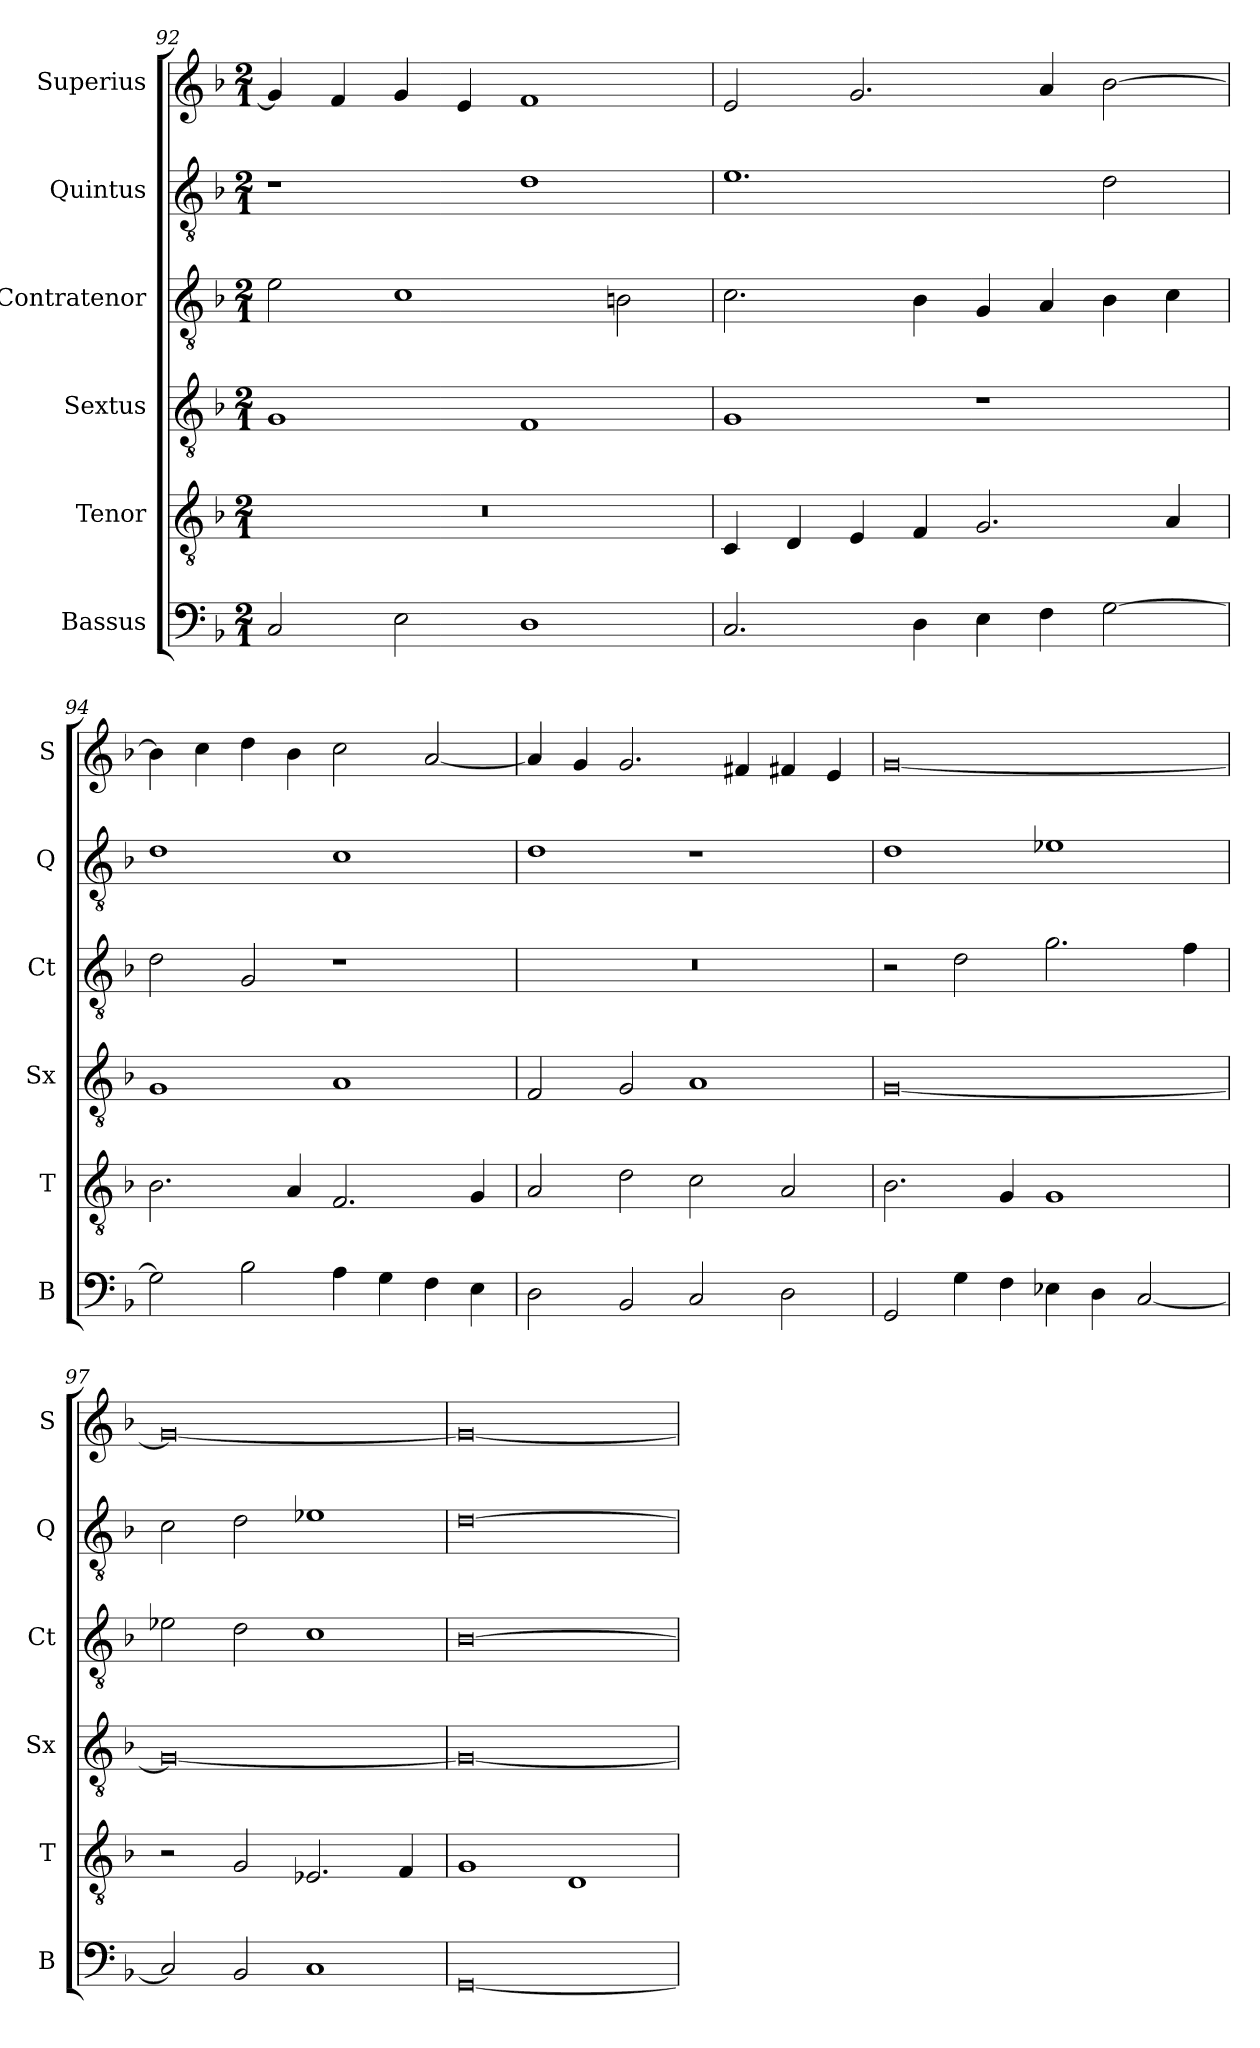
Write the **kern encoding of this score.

**kern	**kern	**kern	**kern	**kern	**kern
*part6	*part5	*part4	*part3	*part2	*part1
*staff6	*staff5	*staff4	*staff3	*staff2	*staff1
*I"Bassus	*I"Tenor	*I"Sextus	*I"Contratenor	*I"Quintus	*I"Superius
*I'B	*I'T	*I'Sx	*I'Ct	*I'Q	*I'S
*clefF4	*clefGv2	*clefGv2	*clefGv2	*clefGv2	*clefG2
*k[b-]	*k[b-]	*k[b-]	*k[b-]	*k[b-]	*k[b-]
*M2/1	*M2/1	*M2/1	*M2/1	*M2/1	*M2/1
=92	=92	=92	=92	=92	=92
2C/	0r	1G	2e\	1r	4g/]
.	.	.	.	.	4f/
2E\	.	.	1c	.	4g/
.	.	.	.	.	4e/
1D	.	1F	.	1d	1f
.	.	.	2Bn\	.	.
=93	=93	=93	=93	=93	=93
2.C/	4C/	1G	2.c\	1.e	2e/
.	4D/	.	.	.	.
.	4E/	.	.	.	2.g/
4D\	4F/	.	4B-\	.	.
4E\	2.G/	1r	4G/	.	.
4F\	.	.	4A/	.	4a/
[2G\	.	.	4B-\	2d\	[2b-\
.	4A/	.	4c\	.	.
=94	=94	=94	=94	=94	=94
2G\]	2.B-\	1G	2d\	1d	4b-\]
.	.	.	.	.	4cc\
2B-\	.	.	2G/	.	4dd\
.	4A/	.	.	.	4b-\
4A\	2.F/	1A	1r	1c	2cc\
4G\	.	.	.	.	.
4F\	.	.	.	.	[2a/
4E\	4G/	.	.	.	.
=95	=95	=95	=95	=95	=95
2D\	2A/	2F/	0r	1d	4a/]
.	.	.	.	.	4g/
2BB-/	2d\	2G/	.	.	2.g/
2C/	2c\	1A	.	1r	.
.	.	.	.	.	4f#X/
2D\	2A/	.	.	.	4f#X/
.	.	.	.	.	4e/
=96	=96	=96	=96	=96	=96
2GG/	2.B-\	[0G	2r	1d	[0g
4G\	.	.	2d\	.	.
4F\	4G/	.	.	.	.
4E-X\	1G	.	2.g\	1e-X	.
4D\	.	.	.	.	.
[2C/	.	.	.	.	.
.	.	.	4f\	.	.
=97	=97	=97	=97	=97	=97
2C/]	2r	0G_	2e-X\	2c\	0g_
2BB-/	2G/	.	2d\	2d\	.
1C	2.E-X/	.	1c	1e-X	.
.	4F/	.	.	.	.
=98	=98	=98	=98	=98	=98
[0GG	1G	0G_	[0B-	[0d	0g_
.	1D	.	.	.	.
=	=	=	=	=	=
*-	*-	*-	*-	*-	*-
